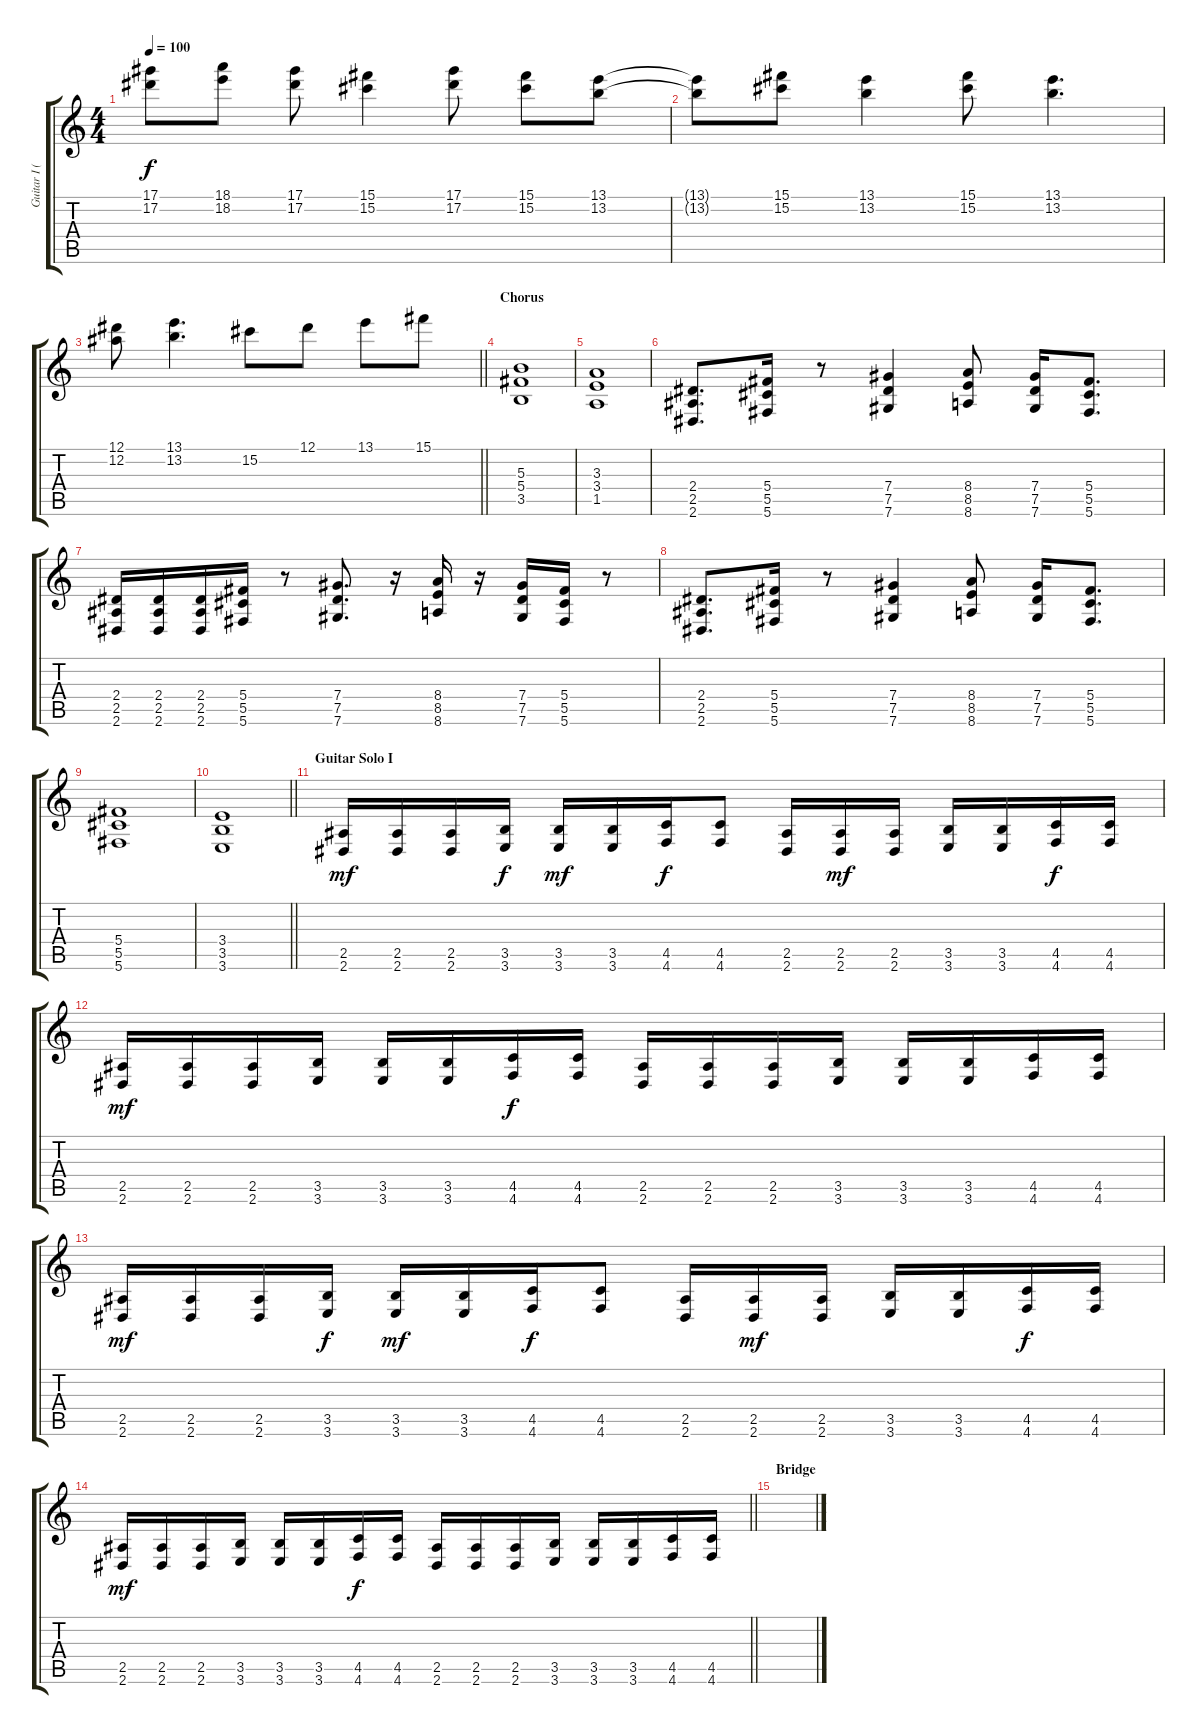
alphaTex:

\track ("Guitar I (Robin Finck)" "Guitar I (") {instrument overdrivenguitar}
\staff {score tabs}
\tuning (Eb4 Bb3 Gb3 Db3 Ab2 Db2) {hide}
\ts (4 4)
\tempo 100
\clef g2
\ks c
(17.1 17.2).8{dy f} (18.1 18.2).8 (17.1 17.2).8 (15.1 15.2).4 (17.1 17.2).8 (15.1 15.2).8 (13.1 13.2).8 |
(13.1{t} 13.2{t}).8 (15.1 15.2).8 (13.1 13.2).4 (15.1 15.2).8 (13.1 13.2).4{d} |
\barLineRight lightlight
(12.1 12.2).8 (13.1 13.2).4{d} 15.2.8 12.1.8 13.1.8 15.1.8 |
\section ("" "Chorus")
(5.3 5.4 3.5).1{volume 16} |
(3.3 3.4 1.5).1 |
(2.4 2.5 2.6).8{d volume 13} (5.4 5.5 5.6).16 r.8 (7.4 7.5 7.6).4 (8.4 8.5 8.6).8 (7.4 7.5 7.6).16 (5.4 5.5 5.6).8{d} |
(2.4 2.5 2.6).16 (2.4 2.5 2.6).16 (2.4 2.5 2.6).16 (5.4 5.5 5.6).16 r.8 (7.4 7.5 7.6).8{d} r.16 (8.4 8.5 8.6).16 r.16 (7.4 7.5 7.6).16 (5.4 5.5 5.6).16 r.8 |
(2.4 2.5 2.6).8{d} (5.4 5.5 5.6).16 r.8 (7.4 7.5 7.6).4 (8.4 8.5 8.6).8 (7.4 7.5 7.6).16 (5.4 5.5 5.6).8{d} |
(5.4 5.5 5.6).1 |
\barLineRight lightlight
(3.4 3.5 3.6).1 |
\section ("" "Guitar Solo I")
(2.5 2.6).16{dy mf} (2.5 2.6).16 (2.5 2.6).16 (3.5 3.6).16{dy f} (3.5 3.6).16{dy mf} (3.5 3.6).16 (4.5 4.6).16{dy f} (4.5 4.6).8 (2.5 2.6).16 (2.5 2.6).16{dy mf} (2.5 2.6).16 (3.5 3.6).16 (3.5 3.6).16 (4.5 4.6).16{dy f} (4.5 4.6).16 |
(2.5 2.6).16{dy mf} (2.5 2.6).16 (2.5 2.6).16 (3.5 3.6).16 (3.5 3.6).16 (3.5 3.6).16 (4.5 4.6).16{dy f} (4.5 4.6).16 (2.5 2.6).16 (2.5 2.6).16 (2.5 2.6).16 (3.5 3.6).16 (3.5 3.6).16 (3.5 3.6).16 (4.5 4.6).16 (4.5 4.6).16 |
(2.5 2.6).16{dy mf} (2.5 2.6).16 (2.5 2.6).16 (3.5 3.6).16{dy f} (3.5 3.6).16{dy mf} (3.5 3.6).16 (4.5 4.6).16{dy f} (4.5 4.6).8 (2.5 2.6).16 (2.5 2.6).16{dy mf} (2.5 2.6).16 (3.5 3.6).16 (3.5 3.6).16 (4.5 4.6).16{dy f} (4.5 4.6).16 |
\barLineRight lightlight
(2.5 2.6).16{dy mf} (2.5 2.6).16 (2.5 2.6).16 (3.5 3.6).16 (3.5 3.6).16 (3.5 3.6).16 (4.5 4.6).16{dy f} (4.5 4.6).16 (2.5 2.6).16 (2.5 2.6).16 (2.5 2.6).16 (3.5 3.6).16 (3.5 3.6).16 (3.5 3.6).16 (4.5 4.6).16 (4.5 4.6).16 |
\section ("" "Bridge")
